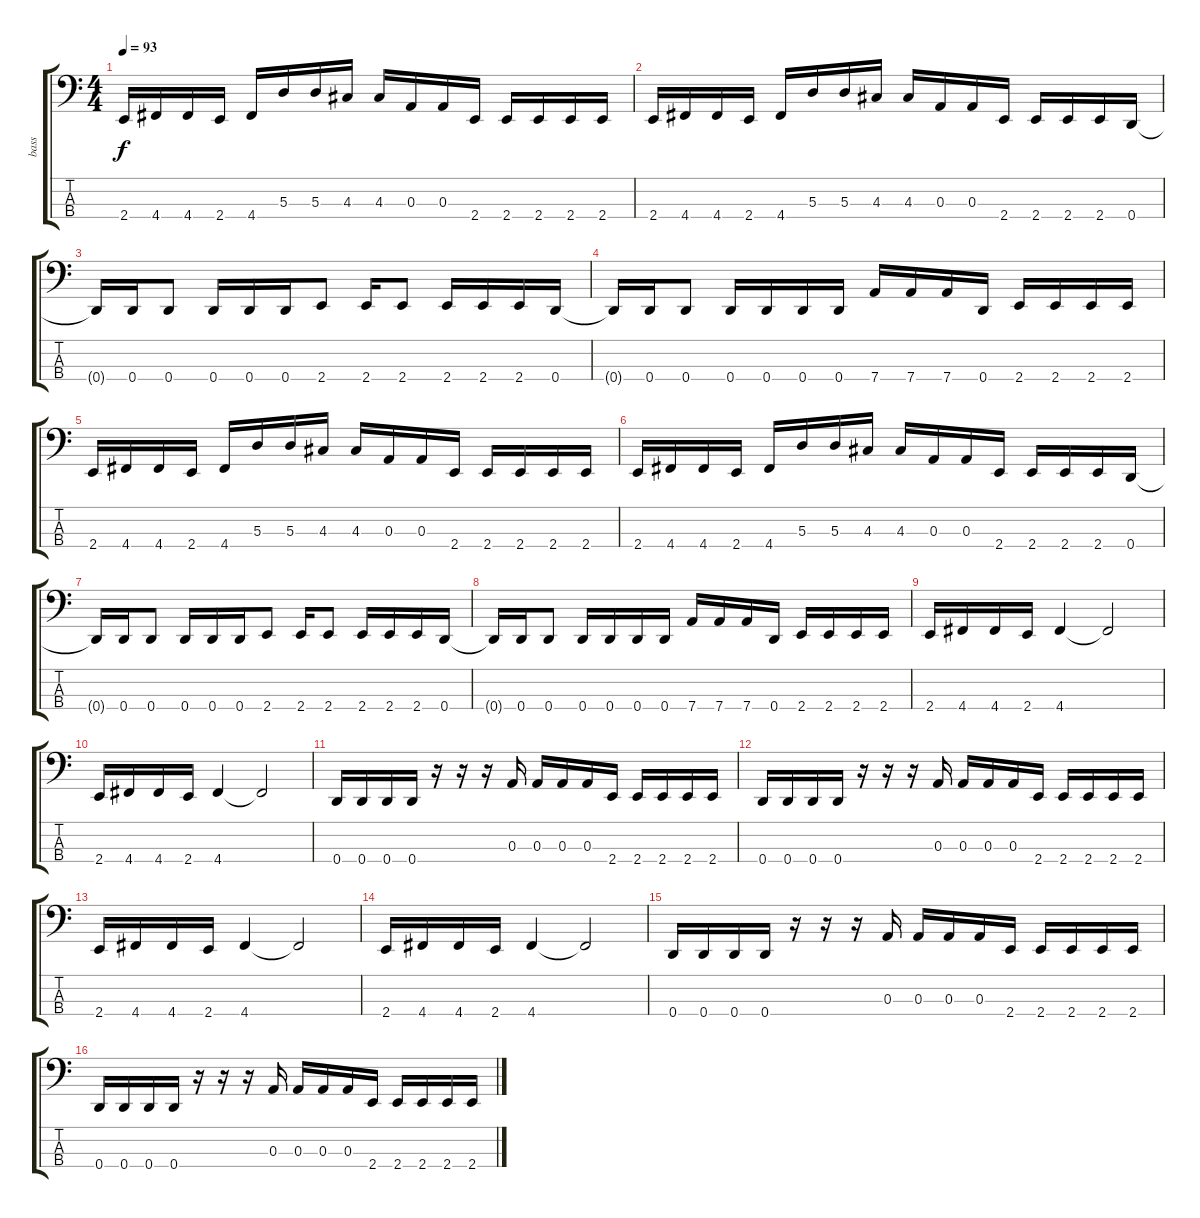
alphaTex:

\track ("bass" "bass") {instrument electricbassfinger}
\staff {score tabs}
\tuning (G2 D2 A1 D1) {hide}
\ts (4 4)
\tempo 93
\clef f4
\ks c
2.4.16{dy f} 4.4.16 4.4.16 2.4.16 4.4.16 5.3.16 5.3.16 4.3.16 4.3.16 0.3.16 0.3.16 2.4.16 2.4.16 2.4.16 2.4.16 2.4.16 |
2.4.16 4.4.16 4.4.16 2.4.16 4.4.16 5.3.16 5.3.16 4.3.16 4.3.16 0.3.16 0.3.16 2.4.16 2.4.16 2.4.16 2.4.16 0.4.16 |
0.4{t}.16 0.4.16 0.4.8 0.4.16 0.4.16 0.4.16 2.4.8 2.4.16 2.4.8 2.4.16 2.4.16 2.4.16 0.4.16 |
0.4{t}.16 0.4.16 0.4.8 0.4.16 0.4.16 0.4.16 0.4.16 7.4.16 7.4.16 7.4.16 0.4.16 2.4.16 2.4.16 2.4.16 2.4.16 |
2.4.16 4.4.16 4.4.16 2.4.16 4.4.16 5.3.16 5.3.16 4.3.16 4.3.16 0.3.16 0.3.16 2.4.16 2.4.16 2.4.16 2.4.16 2.4.16 |
2.4.16 4.4.16 4.4.16 2.4.16 4.4.16 5.3.16 5.3.16 4.3.16 4.3.16 0.3.16 0.3.16 2.4.16 2.4.16 2.4.16 2.4.16 0.4.16 |
0.4{t}.16 0.4.16 0.4.8 0.4.16 0.4.16 0.4.16 2.4.8 2.4.16 2.4.8 2.4.16 2.4.16 2.4.16 0.4.16 |
0.4{t}.16 0.4.16 0.4.8 0.4.16 0.4.16 0.4.16 0.4.16 7.4.16 7.4.16 7.4.16 0.4.16 2.4.16 2.4.16 2.4.16 2.4.16 |
2.4.16 4.4.16 4.4.16 2.4.16 4.4.4 4.4{t}.2 |
2.4.16 4.4.16 4.4.16 2.4.16 4.4.4 4.4{t}.2 |
0.4.16 0.4.16 0.4.16 0.4.16 r.16 r.16 r.16 0.3.16 0.3.16 0.3.16 0.3.16 2.4.16 2.4.16 2.4.16 2.4.16 2.4.16 |
0.4.16 0.4.16 0.4.16 0.4.16 r.16 r.16 r.16 0.3.16 0.3.16 0.3.16 0.3.16 2.4.16 2.4.16 2.4.16 2.4.16 2.4.16 |
2.4.16 4.4.16 4.4.16 2.4.16 4.4.4 4.4{t}.2 |
2.4.16 4.4.16 4.4.16 2.4.16 4.4.4 4.4{t}.2 |
0.4.16 0.4.16 0.4.16 0.4.16 r.16 r.16 r.16 0.3.16 0.3.16 0.3.16 0.3.16 2.4.16 2.4.16 2.4.16 2.4.16 2.4.16 |
0.4.16 0.4.16 0.4.16 0.4.16 r.16 r.16 r.16 0.3.16 0.3.16 0.3.16 0.3.16 2.4.16 2.4.16 2.4.16 2.4.16 2.4.16
